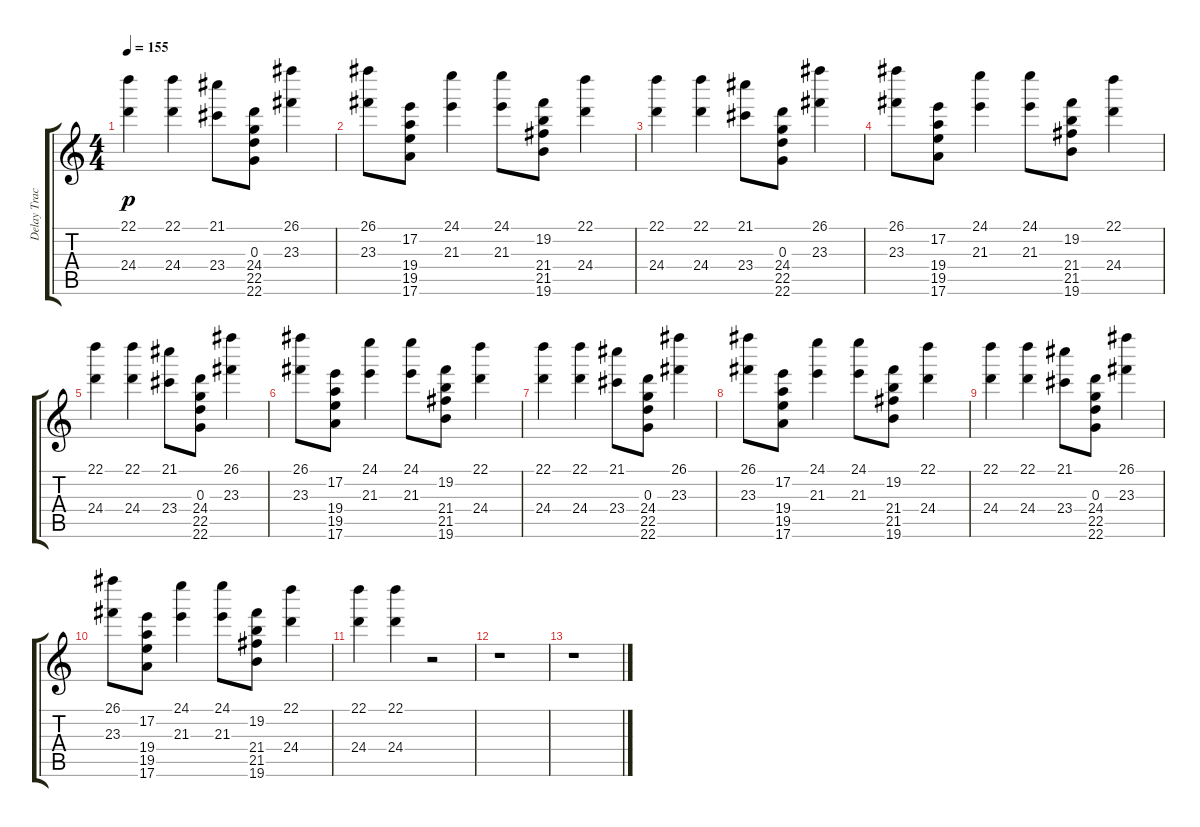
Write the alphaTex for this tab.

\track ("Delay Track (ignore)" "Delay Trac") {instrument electricguitarjazz}
\staff {score tabs}
\tuning (E4 B3 G3 D3 A2 E2) {hide}
\ts (4 4)
\tempo 155
\clef g2
\ks c
(22.1 24.4).4{dy p} (22.1 24.4).4 (21.1 23.4).8 (0.3 24.4 22.5 22.6).8 (26.1 23.3).4 |
(26.1 23.3).8 (17.2 19.4 19.5 17.6).8 (24.1 21.3).4 (24.1 21.3).8 (19.2 21.4 21.5 19.6).8 (22.1 24.4).4 |
(22.1 24.4).4 (22.1 24.4).4 (21.1 23.4).8 (0.3 24.4 22.5 22.6).8 (26.1 23.3).4 |
(26.1 23.3).8 (17.2 19.4 19.5 17.6).8 (24.1 21.3).4 (24.1 21.3).8 (19.2 21.4 21.5 19.6).8 (22.1 24.4).4 |
(22.1 24.4).4 (22.1 24.4).4 (21.1 23.4).8 (0.3 24.4 22.5 22.6).8 (26.1 23.3).4 |
(26.1 23.3).8 (17.2 19.4 19.5 17.6).8 (24.1 21.3).4 (24.1 21.3).8 (19.2 21.4 21.5 19.6).8 (22.1 24.4).4 |
(22.1 24.4).4 (22.1 24.4).4 (21.1 23.4).8 (0.3 24.4 22.5 22.6).8 (26.1 23.3).4 |
(26.1 23.3).8 (17.2 19.4 19.5 17.6).8 (24.1 21.3).4 (24.1 21.3).8 (19.2 21.4 21.5 19.6).8 (22.1 24.4).4 |
(22.1 24.4).4 (22.1 24.4).4 (21.1 23.4).8 (0.3 24.4 22.5 22.6).8 (26.1 23.3).4 |
(26.1 23.3).8 (17.2 19.4 19.5 17.6).8 (24.1 21.3).4 (24.1 21.3).8 (19.2 21.4 21.5 19.6).8 (22.1 24.4).4 |
(22.1 24.4).4 (22.1 24.4).4 r.2 |
r.1 |
r.1
